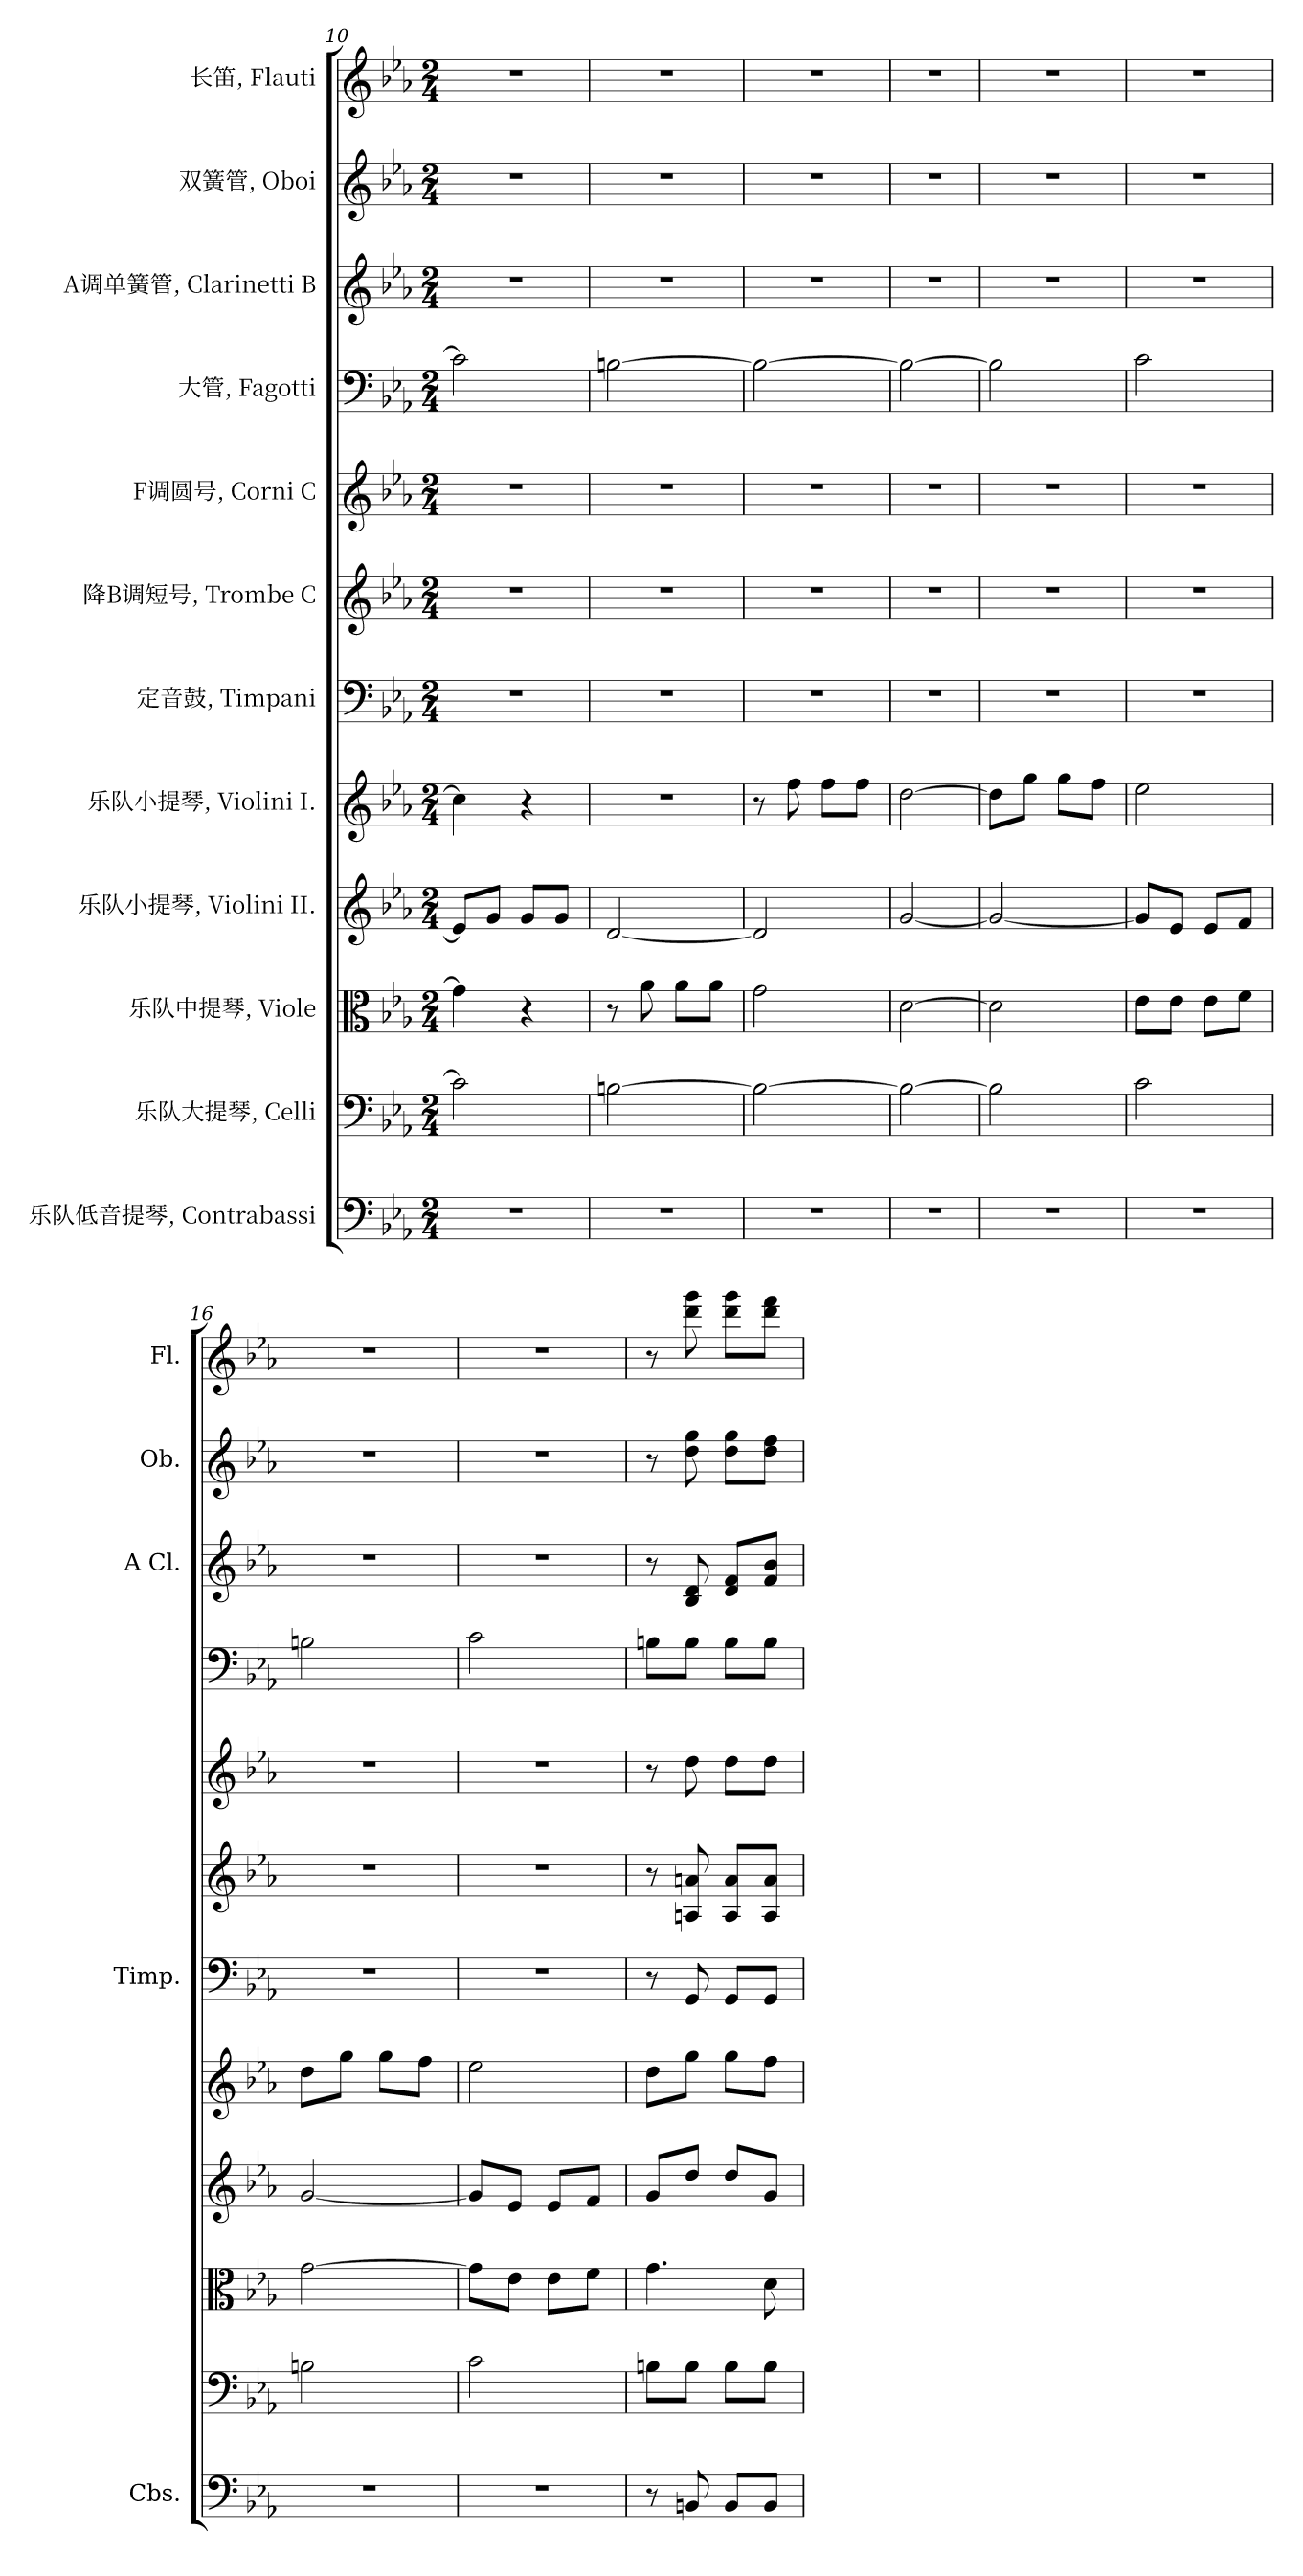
**kern	**kern	**kern	**kern	**kern	**kern	**kern	**kern	**kern	**kern	**kern	**kern
*part12	*part11	*part10	*part9	*part8	*part7	*part6	*part5	*part4	*part3	*part2	*part1
*staff12	*staff11	*staff10	*staff9	*staff8	*staff7	*staff6	*staff5	*staff4	*staff3	*staff2	*staff1
*I"乐队低音提琴, Contrabassi	*I"乐队大提琴, Celli	*I"乐队中提琴, Viole	*I"乐队小提琴, Violini II.	*I"乐队小提琴, Violini I.	*I"定音鼓, Timpani	*I"降B调短号, Trombe C	*I"F调圆号, Corni C	*I"大管, Fagotti	*I"A调单簧管, Clarinetti B	*I"双簧管, Oboi	*I"长笛, Flauti
*I'Cbs.	*	*	*	*	*I'Timp.	*	*	*	*I'A Cl.	*I'Ob.	*I'Fl.
*clefF4	*clefF4	*clefC3	*clefG2	*clefG2	*clefF4	*clefG2	*clefG2	*clefF4	*clefG2	*clefG2	*clefG2
*ITrd7c12	*	*	*	*	*	*ITrd1c2	*ITrd4c7	*	*ITrd1c2	*	*
*k[b-e-a-]	*k[b-e-a-]	*k[b-e-a-]	*k[b-e-a-]	*k[b-e-a-]	*k[b-e-a-]	*k[b-e-a-d-g-]	*k[b-e-a-d-]	*k[b-e-a-]	*k[b-e-a-d-g-]	*k[b-e-a-]	*k[b-e-a-]
*M2/4	*M2/4	*M2/4	*M2/4	*M2/4	*M2/4	*M2/4	*M2/4	*M2/4	*M2/4	*M2/4	*M2/4
=10	=10	=10	=10	=10	=10	=10	=10	=10	=10	=10	=10
2r	2c\]	4g\]	8e-/L]	4cc\]	2r	2r	2r	2c\]	2r	2r	2r
.	.	.	8g/J	.	.	.	.	.	.	.	.
.	.	4r	8g/L	4r	.	.	.	.	.	.	.
.	.	.	8g/J	.	.	.	.	.	.	.	.
=11	=11	=11	=11	=11	=11	=11	=11	=11	=11	=11	=11
2r	[2Bn\	8r	[2d/	2r	2r	2r	2r	[2Bn\	2r	2r	2r
.	.	8a-\	.	.	.	.	.	.	.	.	.
.	.	8a-\L	.	.	.	.	.	.	.	.	.
.	.	8a-\J	.	.	.	.	.	.	.	.	.
=12	=12	=12	=12	=12	=12	=12	=12	=12	=12	=12	=12
2r	2B\_	2g\	2d/]	8r	2r	2r	2r	2B\_	2r	2r	2r
.	.	.	.	8ff\	.	.	.	.	.	.	.
.	.	.	.	8ff\L	.	.	.	.	.	.	.
.	.	.	.	8ff\J	.	.	.	.	.	.	.
=13	=13	=13	=13	=13	=13	=13	=13	=13	=13	=13	=13
2r	2B\_	[2d\	[2g/	[2dd\	2r	2r	2r	2B\_	2r	2r	2r
=14	=14	=14	=14	=14	=14	=14	=14	=14	=14	=14	=14
2r	2B\]	2d\]	2g/_	8dd\L]	2r	2r	2r	2B\]	2r	2r	2r
.	.	.	.	8gg\J	.	.	.	.	.	.	.
.	.	.	.	8gg\L	.	.	.	.	.	.	.
.	.	.	.	8ff\J	.	.	.	.	.	.	.
=15	=15	=15	=15	=15	=15	=15	=15	=15	=15	=15	=15
2r	2c\	8e-\L	8g/L]	2ee-\	2r	2r	2r	2c\	2r	2r	2r
.	.	8e-\J	8e-/J	.	.	.	.	.	.	.	.
.	.	8e-\L	8e-/L	.	.	.	.	.	.	.	.
.	.	8f\J	8f/J	.	.	.	.	.	.	.	.
=16	=16	=16	=16	=16	=16	=16	=16	=16	=16	=16	=16
2r	2Bn\	[2g\	[2g/	8dd\L	2r	2r	2r	2Bn\	2r	2r	2r
.	.	.	.	8gg\J	.	.	.	.	.	.	.
.	.	.	.	8gg\L	.	.	.	.	.	.	.
.	.	.	.	8ff\J	.	.	.	.	.	.	.
!!LO:PB:g=z
=17	=17	=17	=17	=17	=17	=17	=17	=17	=17	=17	=17
2r	2c\	8g\L]	8g/L]	2ee-\	2r	2r	2r	2c\	2r	2r	2r
.	.	8e-\J	8e-/J	.	.	.	.	.	.	.	.
.	.	8e-\L	8e-/L	.	.	.	.	.	.	.	.
.	.	8f\J	8f/J	.	.	.	.	.	.	.	.
=18	=18	=18	=18	=18	=18	=18	=18	=18	=18	=18	=18
8r	8Bn\L	4.g\	8g/L	8dd\L	8r	8r	8r	8Bn\L	8r	8r	8r
8BBBn/	8B\J	.	8dd/J	8gg\J	8GG/	8Gn/ 8gn/	8g\	8B\J	8A-/ 8c/	8dd\ 8gg\	8ddd\ 8ggg\
8BBB/L	8B\L	.	8dd/L	8gg\L	8GG/L	8G/ 8g/L	8g\L	8B\L	8c/ 8e-/L	8dd\ 8gg\L	8ddd\ 8ggg\L
8BBB/J	8B\J	8d\	8g/J	8ff\J	8GG/J	8G/ 8g/J	8g\J	8B\J	8e-/ 8a-/J	8dd\ 8ff\J	8ddd\ 8fff\J
=	=	=	=	=	=	=	=	=	=	=	=
*-	*-	*-	*-	*-	*-	*-	*-	*-	*-	*-	*-
